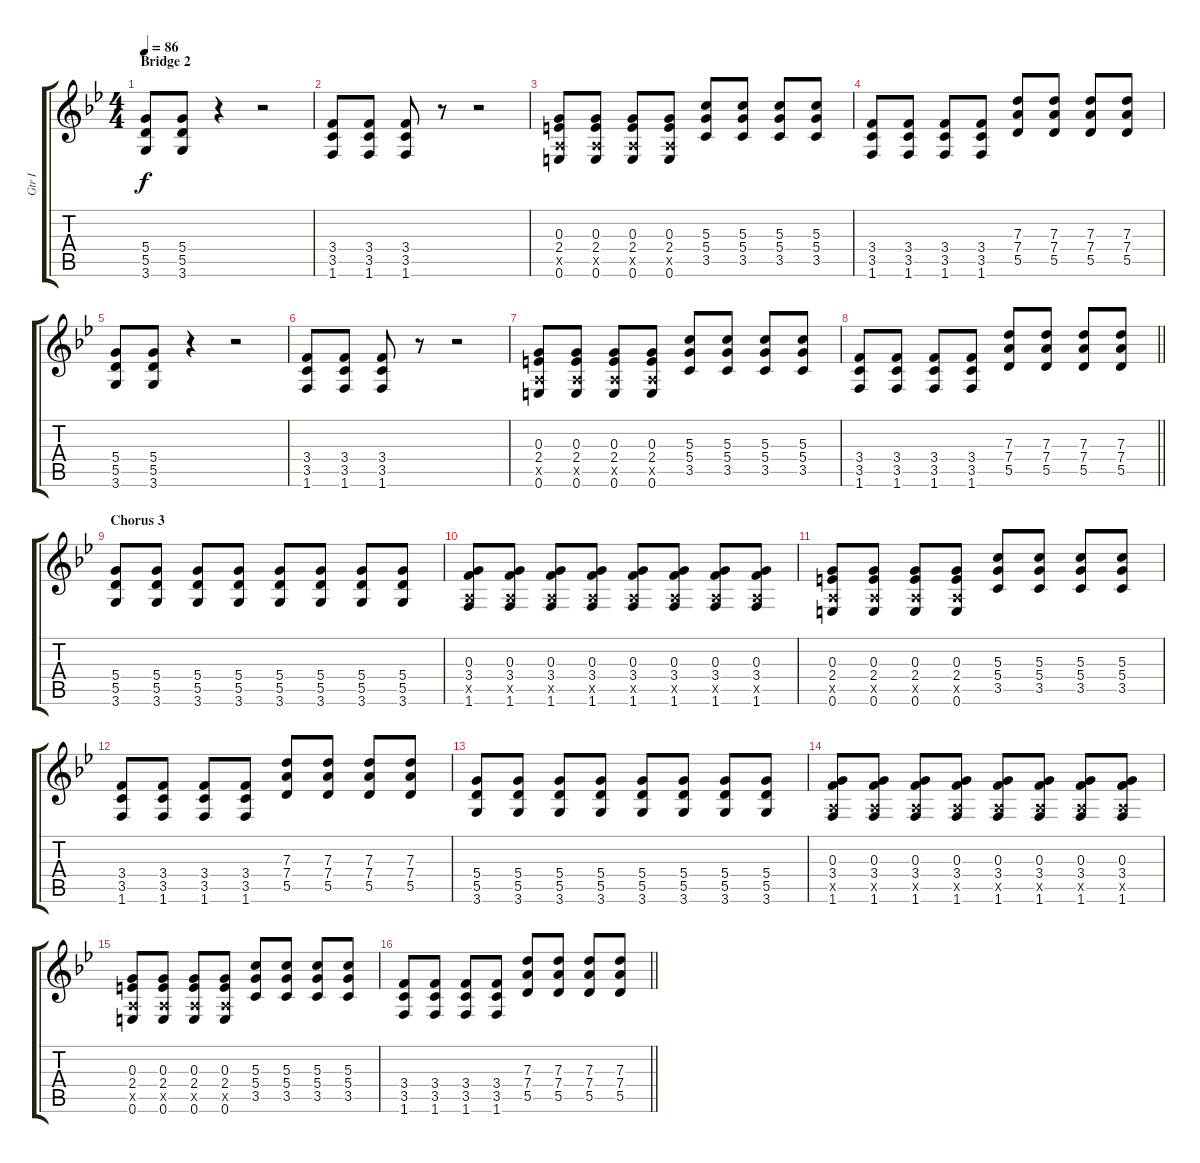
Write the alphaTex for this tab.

\track ("Gtr I" "Gtr I") {instrument distortionguitar}
\staff {score tabs}
\tuning (E4 B3 G3 D3 A2 E2) {hide}
\ts (4 4)
\section ("" "Bridge 2")
\tempo 86
\clef g2
\ks gminor
(5.4 5.5 3.6).8{dy f} (5.4 5.5 3.6).8 r.4 r.2 |
(3.4 3.5 1.6).8 (3.4 3.5 1.6).8 (3.4 3.5 1.6).8 r.8 r.2 |
(0.3 2.4 0.5{x} 0.6).8 (0.3 2.4 0.5{x} 0.6).8 (0.3 2.4 0.5{x} 0.6).8 (0.3 2.4 0.5{x} 0.6).8 (5.3 5.4 3.5).8 (5.3 5.4 3.5).8 (5.3 5.4 3.5).8 (5.3 5.4 3.5).8 |
(3.4 3.5 1.6).8 (3.4 3.5 1.6).8 (3.4 3.5 1.6).8 (3.4 3.5 1.6).8 (7.3 7.4 5.5).8 (7.3 7.4 5.5).8 (7.3 7.4 5.5).8 (7.3 7.4 5.5).8 |
(5.4 5.5 3.6).8 (5.4 5.5 3.6).8 r.4 r.2 |
(3.4 3.5 1.6).8 (3.4 3.5 1.6).8 (3.4 3.5 1.6).8 r.8 r.2 |
(0.3 2.4 0.5{x} 0.6).8 (0.3 2.4 0.5{x} 0.6).8 (0.3 2.4 0.5{x} 0.6).8 (0.3 2.4 0.5{x} 0.6).8 (5.3 5.4 3.5).8 (5.3 5.4 3.5).8 (5.3 5.4 3.5).8 (5.3 5.4 3.5).8 |
\barLineRight lightlight
(3.4 3.5 1.6).8 (3.4 3.5 1.6).8 (3.4 3.5 1.6).8 (3.4 3.5 1.6).8 (7.3 7.4 5.5).8 (7.3 7.4 5.5).8 (7.3 7.4 5.5).8 (7.3 7.4 5.5).8 |
\section ("" "Chorus 3")
(5.4 5.5 3.6).8 (5.4 5.5 3.6).8 (5.4 5.5 3.6).8 (5.4 5.5 3.6).8 (5.4 5.5 3.6).8 (5.4 5.5 3.6).8 (5.4 5.5 3.6).8 (5.4 5.5 3.6).8 |
(0.3 3.4 0.5{x} 1.6).8 (0.3 3.4 0.5{x} 1.6).8 (0.3 3.4 0.5{x} 1.6).8 (0.3 3.4 0.5{x} 1.6).8 (0.3 3.4 0.5{x} 1.6).8 (0.3 3.4 0.5{x} 1.6).8 (0.3 3.4 0.5{x} 1.6).8 (0.3 3.4 0.5{x} 1.6).8 |
(0.3 2.4 0.5{x} 0.6).8 (0.3 2.4 0.5{x} 0.6).8 (0.3 2.4 0.5{x} 0.6).8 (0.3 2.4 0.5{x} 0.6).8 (5.3 5.4 3.5).8 (5.3 5.4 3.5).8 (5.3 5.4 3.5).8 (5.3 5.4 3.5).8 |
(3.4 3.5 1.6).8 (3.4 3.5 1.6).8 (3.4 3.5 1.6).8 (3.4 3.5 1.6).8 (7.3 7.4 5.5).8 (7.3 7.4 5.5).8 (7.3 7.4 5.5).8 (7.3 7.4 5.5).8 |
(5.4 5.5 3.6).8 (5.4 5.5 3.6).8 (5.4 5.5 3.6).8 (5.4 5.5 3.6).8 (5.4 5.5 3.6).8 (5.4 5.5 3.6).8 (5.4 5.5 3.6).8 (5.4 5.5 3.6).8 |
(0.3 3.4 0.5{x} 1.6).8 (0.3 3.4 0.5{x} 1.6).8 (0.3 3.4 0.5{x} 1.6).8 (0.3 3.4 0.5{x} 1.6).8 (0.3 3.4 0.5{x} 1.6).8 (0.3 3.4 0.5{x} 1.6).8 (0.3 3.4 0.5{x} 1.6).8 (0.3 3.4 0.5{x} 1.6).8 |
(0.3 2.4 0.5{x} 0.6).8 (0.3 2.4 0.5{x} 0.6).8 (0.3 2.4 0.5{x} 0.6).8 (0.3 2.4 0.5{x} 0.6).8 (5.3 5.4 3.5).8 (5.3 5.4 3.5).8 (5.3 5.4 3.5).8 (5.3 5.4 3.5).8 |
\barLineRight lightlight
(3.4 3.5 1.6).8 (3.4 3.5 1.6).8 (3.4 3.5 1.6).8 (3.4 3.5 1.6).8 (7.3 7.4 5.5).8 (7.3 7.4 5.5).8 (7.3 7.4 5.5).8 (7.3 7.4 5.5).8
